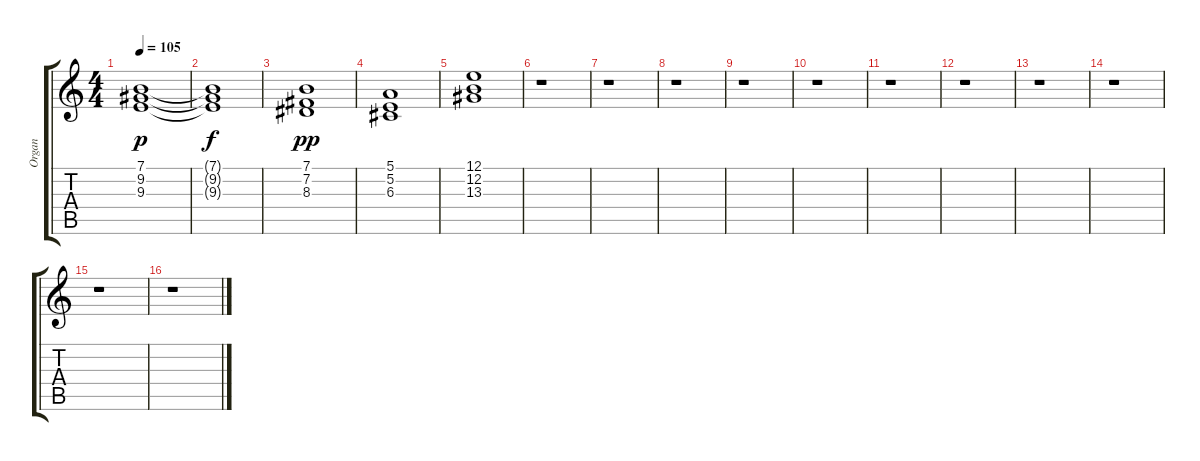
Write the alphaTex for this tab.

\track ("Organ" "Organ") {instrument churchorgan}
\staff {score tabs}
\tuning (E4 B3 G3 D3 A2 E2) {hide}
\ts (4 4)
\tempo 105
\clef g2
\ks c
(7.1 9.2 9.3).1{dy p} |
(7.1{t} 9.2{t} 9.3{t}).1{dy f} |
(7.1 7.2 8.3).1{dy pp} |
(5.1 5.2 6.3).1 |
(12.1 12.2 13.3).1 |
r.1 |
r.1 |
r.1 |
r.1 |
r.1 |
r.1 |
r.1 |
r.1 |
r.1 |
r.1 |
r.1
